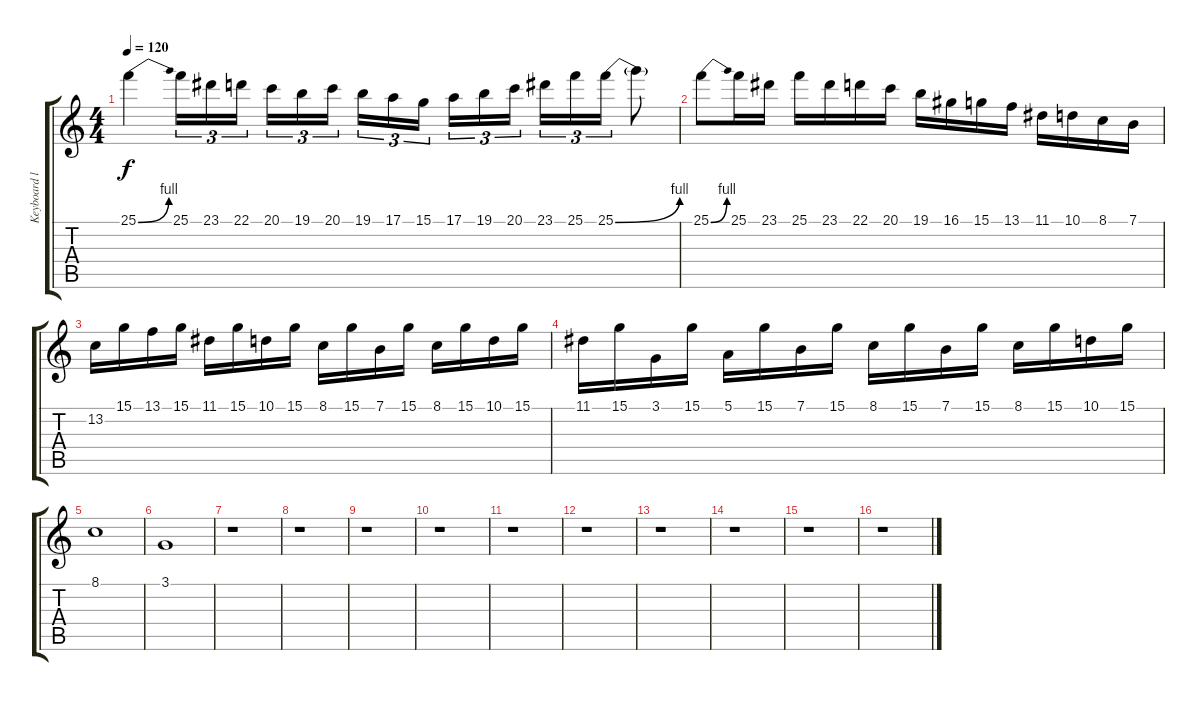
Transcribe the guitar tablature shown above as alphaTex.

\track ("Keyboard lead" "Keyboard l") {instrument lead1square}
\staff {score tabs}
\tuning (E4 B3 G3 D3 A2 E2) {hide}
\ts (4 4)
\tempo 120
\clef g2
\ks c
25.1{be (bend 0 0 60 4)}.4{dy f} 25.1.16{tu (3 2)} 23.1.16{tu (3 2)} 22.1.16{tu (3 2)} 20.1.16{tu (3 2)} 19.1.16{tu (3 2)} 20.1.16{tu (3 2)} 19.1.16{tu (3 2)} 17.1.16{tu (3 2)} 15.1.16{tu (3 2)} 17.1.16{tu (3 2)} 19.1.16{tu (3 2)} 20.1.16{tu (3 2)} 23.1.16{tu (3 2)} 25.1.16{tu (3 2)} 25.1{be (bend 0 0 60 4)}.16{tu (3 2)} 25.1{t}.8 |
25.1{be (bend 0 0 60 4)}.8 25.1.16 23.1.16 25.1.16 23.1.16 22.1.16 20.1.16 19.1.16 16.1.16 15.1.16 13.1.16 11.1.16 10.1.16 8.1.16 7.1.16 |
13.2.16{volume 10 instrument lead2sawtooth} 15.1.16 13.1.16 15.1.16 11.1.16 15.1.16 10.1.16 15.1.16 8.1.16 15.1.16 7.1.16 15.1.16 8.1.16 15.1.16 10.1.16 15.1.16 |
11.1.16 15.1.16 3.1.16 15.1.16 5.1.16 15.1.16 7.1.16 15.1.16 8.1.16 15.1.16 7.1.16 15.1.16 8.1.16 15.1.16 10.1.16 15.1.16 |
8.1.1 |
3.1.1 |
r.1 |
r.1 |
r.1 |
r.1 |
r.1 |
r.1 |
r.1 |
r.1 |
r.1 |
r.1
